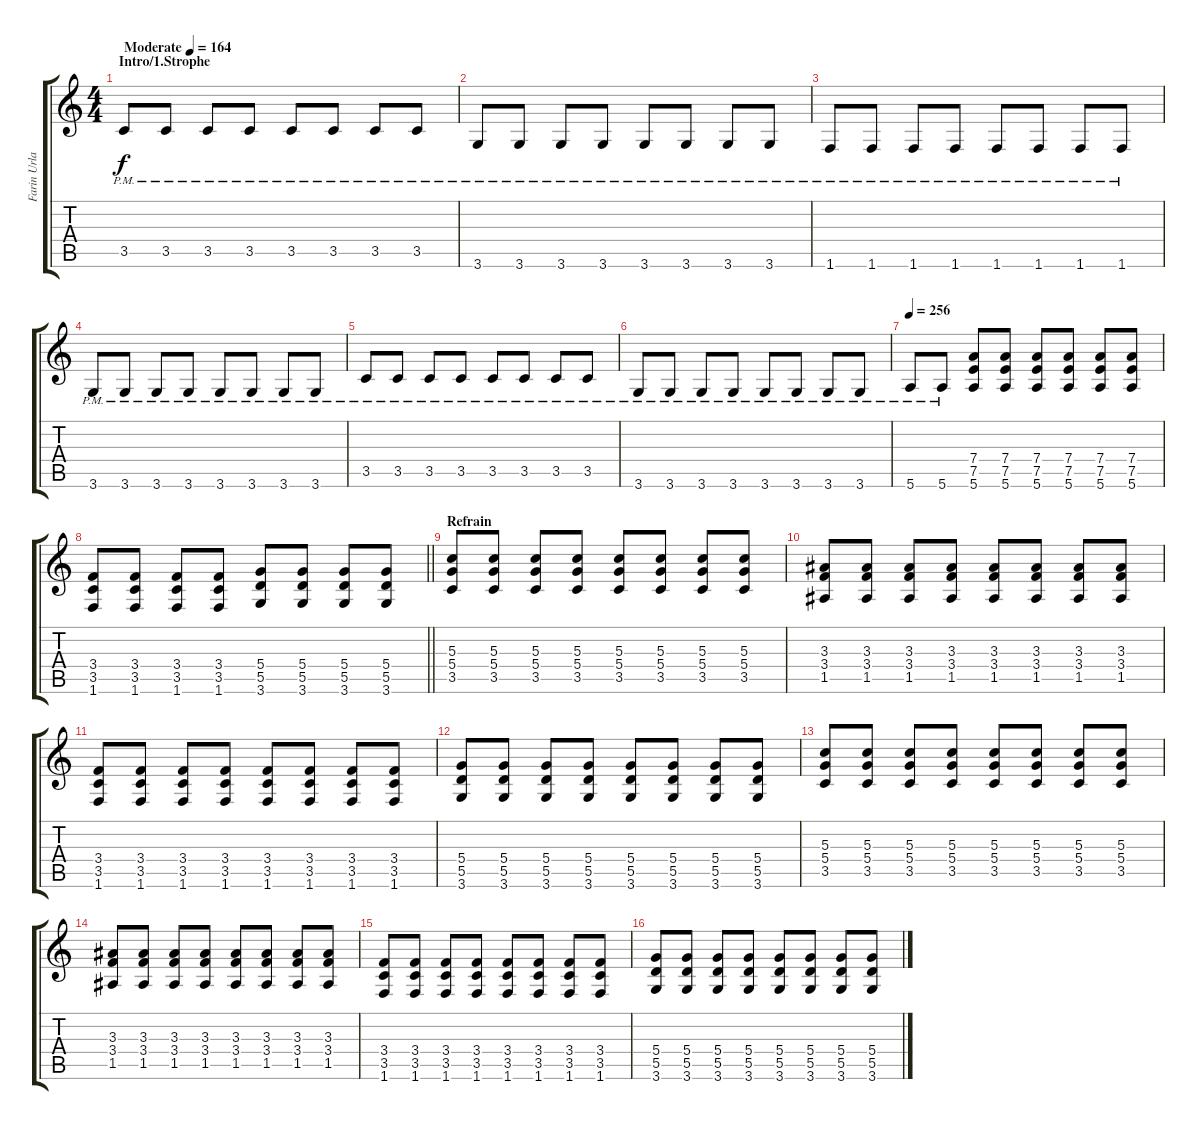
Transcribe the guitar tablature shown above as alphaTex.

\track ("Farin Urlaub I" "Farin Urla") {instrument distortionguitar}
\staff {score tabs}
\tuning (E4 B3 G3 D3 A2 E2) {hide}
\ts (4 4)
\section ("" "Intro/1.Strophe")
\tempo (164 "Moderate")
\clef g2
\ks c
3.5{pm}.8{dy f volume 11 instrument distortionguitar} 3.5{pm}.8 3.5{pm}.8 3.5{pm}.8 3.5{pm}.8 3.5{pm}.8 3.5{pm}.8 3.5{pm}.8 |
3.6{pm}.8 3.6{pm}.8 3.6{pm}.8 3.6{pm}.8 3.6{pm}.8 3.6{pm}.8 3.6{pm}.8 3.6{pm}.8 |
1.6{pm}.8 1.6{pm}.8 1.6{pm}.8 1.6{pm}.8 1.6{pm}.8 1.6{pm}.8 1.6{pm}.8 1.6{pm}.8 |
3.6{pm}.8 3.6{pm}.8 3.6{pm}.8 3.6{pm}.8 3.6{pm}.8 3.6{pm}.8 3.6{pm}.8 3.6{pm}.8 |
3.5{pm}.8 3.5{pm}.8 3.5{pm}.8 3.5{pm}.8 3.5{pm}.8 3.5{pm}.8 3.5{pm}.8 3.5{pm}.8 |
3.6{pm}.8 3.6{pm}.8 3.6{pm}.8 3.6{pm}.8 3.6{pm}.8 3.6{pm}.8 3.6{pm}.8 3.6{pm}.8 |
\tempo 256
5.6{pm}.8{volume 14} 5.6{pm}.8 (7.4 7.5 5.6).8 (7.4 7.5 5.6).8 (7.4 7.5 5.6).8 (7.4 7.5 5.6).8 (7.4 7.5 5.6).8 (7.4 7.5 5.6).8 |
\barLineRight lightlight
(3.4 3.5 1.6).8 (3.4 3.5 1.6).8 (3.4 3.5 1.6).8 (3.4 3.5 1.6).8 (5.4 5.5 3.6).8 (5.4 5.5 3.6).8 (5.4 5.5 3.6).8 (5.4 5.5 3.6).8 |
\section ("" "Refrain")
(5.3 5.4 3.5).8 (5.3 5.4 3.5).8 (5.3 5.4 3.5).8 (5.3 5.4 3.5).8 (5.3 5.4 3.5).8 (5.3 5.4 3.5).8 (5.3 5.4 3.5).8 (5.3 5.4 3.5).8 |
(3.3 3.4 1.5).8 (3.3 3.4 1.5).8 (3.3 3.4 1.5).8 (3.3 3.4 1.5).8 (3.3 3.4 1.5).8 (3.3 3.4 1.5).8 (3.3 3.4 1.5).8 (3.3 3.4 1.5).8 |
(3.4 3.5 1.6).8 (3.4 3.5 1.6).8 (3.4 3.5 1.6).8 (3.4 3.5 1.6).8 (3.4 3.5 1.6).8 (3.4 3.5 1.6).8 (3.4 3.5 1.6).8 (3.4 3.5 1.6).8 |
(5.4 5.5 3.6).8 (5.4 5.5 3.6).8 (5.4 5.5 3.6).8 (5.4 5.5 3.6).8 (5.4 5.5 3.6).8 (5.4 5.5 3.6).8 (5.4 5.5 3.6).8 (5.4 5.5 3.6).8 |
(5.3 5.4 3.5).8 (5.3 5.4 3.5).8 (5.3 5.4 3.5).8 (5.3 5.4 3.5).8 (5.3 5.4 3.5).8 (5.3 5.4 3.5).8 (5.3 5.4 3.5).8 (5.3 5.4 3.5).8 |
(3.3 3.4 1.5).8 (3.3 3.4 1.5).8 (3.3 3.4 1.5).8 (3.3 3.4 1.5).8 (3.3 3.4 1.5).8 (3.3 3.4 1.5).8 (3.3 3.4 1.5).8 (3.3 3.4 1.5).8 |
(3.4 3.5 1.6).8 (3.4 3.5 1.6).8 (3.4 3.5 1.6).8 (3.4 3.5 1.6).8 (3.4 3.5 1.6).8 (3.4 3.5 1.6).8 (3.4 3.5 1.6).8 (3.4 3.5 1.6).8 |
(5.4 5.5 3.6).8 (5.4 5.5 3.6).8 (5.4 5.5 3.6).8 (5.4 5.5 3.6).8 (5.4 5.5 3.6).8 (5.4 5.5 3.6).8 (5.4 5.5 3.6).8 (5.4 5.5 3.6).8
